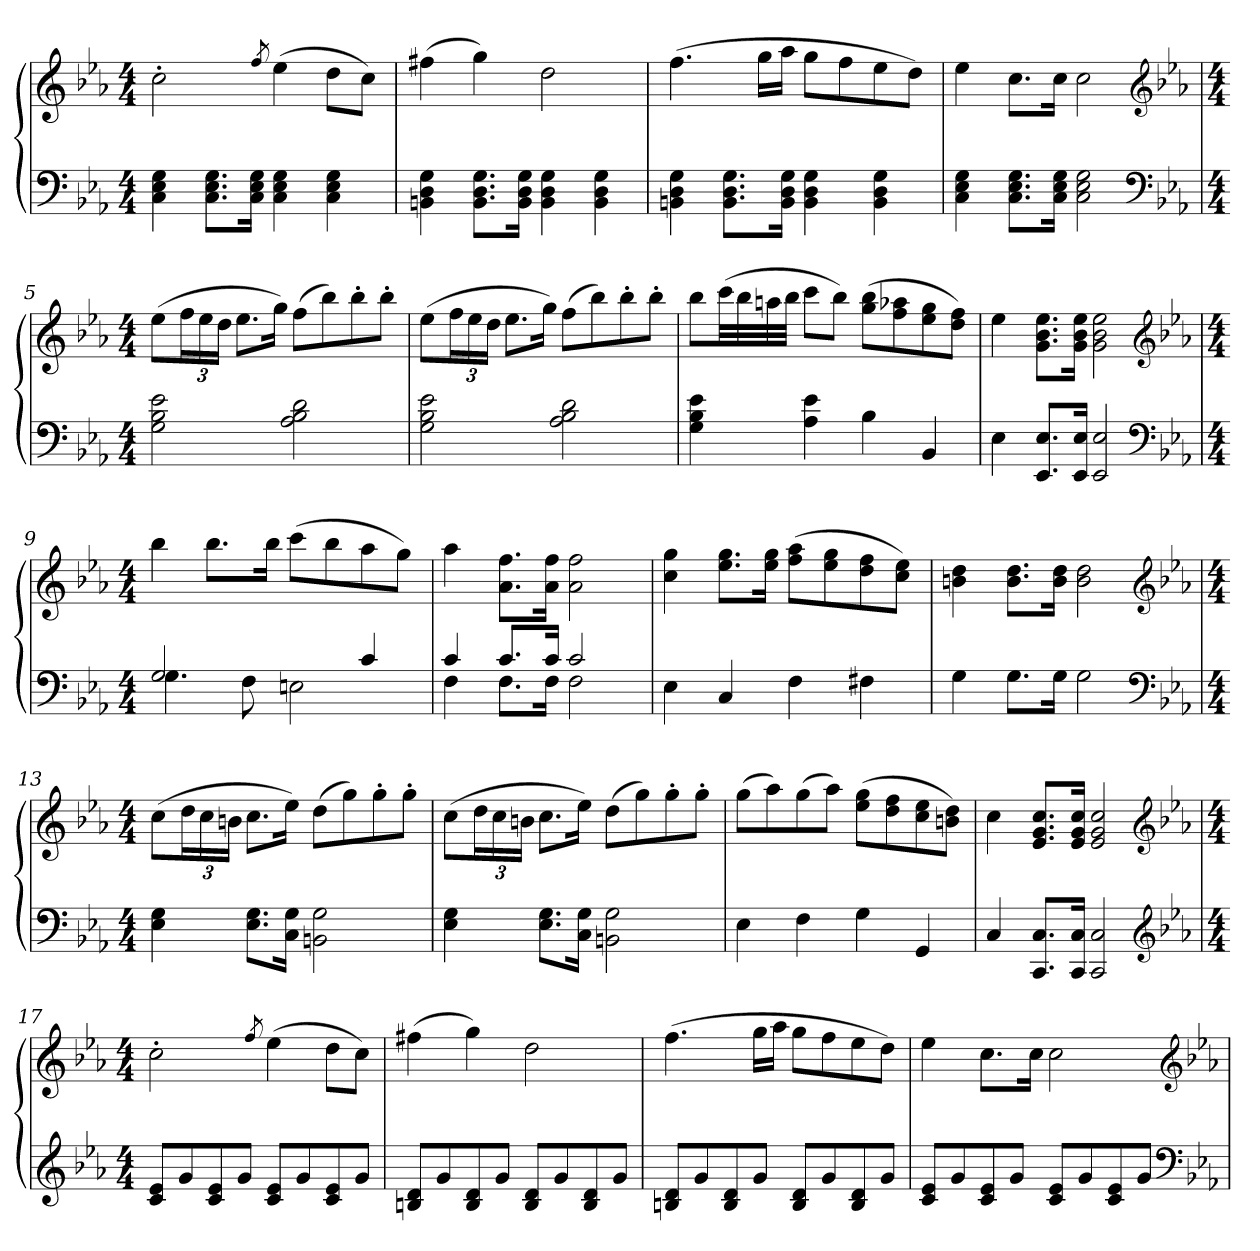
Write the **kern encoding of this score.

**kern	**kern
*part1	*part1
*staff2	*staff1
*clefF4	*clefG2
*k[b-e-a-]	*k[b-e-a-]
*c:	*c:
*M4/4	*M4/4
=1	=1
4C 4E- 4G	2cc'
8.C 8.E- 8.GL	.
16C 16E- 16GJk	.
.	8qff
4C 4E- 4G	(4ee-
4C 4E- 4G	8ddL
.	8ccJ)
=2	=2
4BBn 4D 4G	(4ff#X
8.BB 8.D 8.GL	4gg)
16BB 16D 16GJk	.
4BB 4D 4G	2dd
4BB 4D 4G	.
=3	=3
4BBn 4D 4G	(4.ff
8.BB 8.D 8.GL	.
.	16ggLL
16BB 16D 16GJk	16aa-JJ
4BB 4D 4G	8ggL
.	8ff
4BB 4D 4G	8ee-
.	8ddJ)
=4	=4
4C 4E- 4G	4ee-
8.C 8.E- 8.GL	8.ccL
16C 16E- 16GJk	16ccJk
2C 2E- 2G	2cc
*clefF4	*clefG2
*k[b-e-a-]	*k[b-e-a-]
*c:	*c:
=5	=5
*M4/4	*M4/4
2G 2B- 2e-	(8ee-L
.	24ffL
.	24ee-
.	24ddJJ
.	8.ee-L
.	16ggJk)
2A- 2B- 2d	(8ffL
.	8bb-)
.	8bb-'
.	8bb-'J
=6	=6
2G 2B- 2e-	(8ee-L
.	24ffL
.	24ee-
.	24ddJJ
.	8.ee-L
.	16ggJk)
2A- 2B- 2d	(8ffL
.	8bb-)
.	8bb-'
.	8bb-'J
=7	=7
4G 4B- 4e-	8bb-L
.	(32cccLL
.	32bb-
.	32aan
.	32bb-JJJ
4A- 4e-	8cccL
.	8bb-J)
4B-	(8gg 8bb-L
.	8ff 8aa-X
4BB-	8ee- 8gg
.	8dd 8ffJ)
=8	=8
4E-	4ee-
8.EE- 8.E-L	8.g 8.b- 8.ee-L
16EE- 16E-Jk	16g 16b- 16ee-Jk
2EE- 2E-	2g 2b- 2ee-
*clefF4	*clefG2
*k[b-e-a-]	*k[b-e-a-]
*c:	*c:
=9	=9
*M4/4	*M4/4
*^	*
2.G	4.G	4bb-
.	.	8.bb-L
.	8F	.
.	.	16bb-Jk
.	2En	(8cccL
.	.	8bb-
4c	.	8aa-
.	.	8ggJ)
=10	=10	=10
4c	4F	4aa-
8.cL	8.FL	8.a- 8.ffL
16cJk	16FJk	16a- 16ffJk
2c	2F	2a- 2ff
*v	*v	*
=11	=11
4E-	4cc 4gg
4C	8.ee- 8.ggL
.	16ee- 16ggJk
4F	(8ff 8aa-L
.	8ee- 8gg
4F#X	8dd 8ff
.	8cc 8ee-J)
=12	=12
4G	4bn 4dd
8.GL	8.b 8.ddL
16GJk	16b 16ddJk
2G	2b 2dd
*clefF4	*clefG2
*k[b-e-a-]	*k[b-e-a-]
*c:	*c:
=13	=13
*M4/4	*M4/4
4E- 4G	(8ccL
.	24ddL
.	24cc
.	24bnJJ
8.E- 8.GL	8.ccL
16C 16GJk	16ee-Jk)
2BBn 2G	(8ddL
.	8gg)
.	8gg'
.	8gg'J
=14	=14
4E- 4G	(8ccL
.	24ddL
.	24cc
.	24bnJJ
8.E- 8.GL	8.ccL
16C 16GJk	16ee-Jk)
2BBn 2G	(8ddL
.	8gg)
.	8gg'
.	8gg'J
=15	=15
4E-	(8ggL
.	8aa-)
4F	(8gg
.	8aa-J)
4G	(8ee- 8ggL
.	8dd 8ff
4GG	8cc 8ee-
.	8bn 8ddJ)
=16	=16
4C	4cc
8.CC 8.CL	8.e- 8.g 8.ccL
16CC 16CJk	16e- 16g 16ccJk
2CC 2C	2e- 2g 2cc
*clefG2	*clefG2
*k[b-e-a-]	*k[b-e-a-]
*c:	*c:
=17	=17
*M4/4	*M4/4
8c 8e-L	2cc'
8g	.
8c 8e-	.
8gJ	.
.	8qff
8c 8e-L	(4ee-
8g	.
8c 8e-	8ddL
8gJ	8ccJ)
=18	=18
8Bn 8dL	(4ff#X
8g	.
8B 8d	4gg)
8gJ	.
8B 8dL	2dd
8g	.
8B 8d	.
8gJ	.
=19	=19
8Bn 8dL	(4.ff
8g	.
8B 8d	.
8gJ	16ggLL
.	16aa-JJ
8B 8dL	8ggL
8g	8ff
8B 8d	8ee-
8gJ	8ddJ)
=20	=20
8c 8e-L	4ee-
8g	.
8c 8e-	8.ccL
8gJ	.
.	16ccJk
8c 8e-L	2cc
8g	.
8c 8e-	.
8gJ	.
*clefF4	*clefG2
*k[b-e-a-]	*k[b-e-a-]
*c:	*c:
=	=
*-	*-
